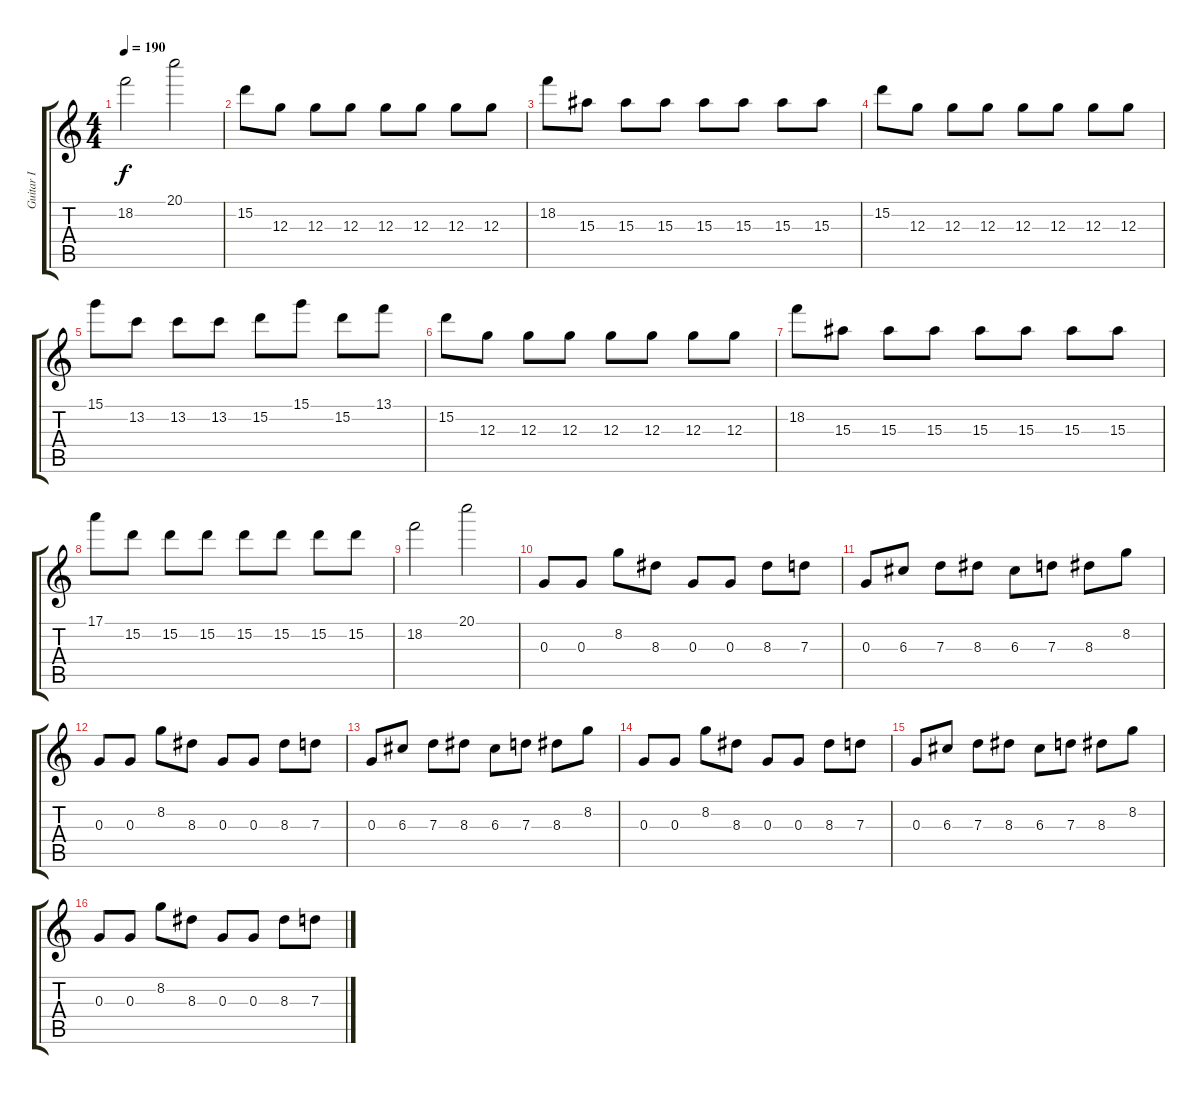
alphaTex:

\track ("Guitar I" "Guitar I") {instrument distortionguitar}
\staff {score tabs}
\tuning (E4 B3 G3 D3 A2 E2) {hide}
\ts (4 4)
\tempo 190
\clef g2
\ks c
18.2.2{dy f} 20.1.2 |
15.2.8 12.3.8 12.3.8 12.3.8 12.3.8 12.3.8 12.3.8 12.3.8 |
18.2.8 15.3.8 15.3.8 15.3.8 15.3.8 15.3.8 15.3.8 15.3.8 |
15.2.8 12.3.8 12.3.8 12.3.8 12.3.8 12.3.8 12.3.8 12.3.8 |
15.1.8 13.2.8 13.2.8 13.2.8 15.2.8 15.1.8 15.2.8 13.1.8 |
15.2.8 12.3.8 12.3.8 12.3.8 12.3.8 12.3.8 12.3.8 12.3.8 |
18.2.8 15.3.8 15.3.8 15.3.8 15.3.8 15.3.8 15.3.8 15.3.8 |
17.1.8 15.2.8 15.2.8 15.2.8 15.2.8 15.2.8 15.2.8 15.2.8 |
18.2.2 20.1.2 |
0.3.8 0.3.8 8.2.8 8.3.8 0.3.8 0.3.8 8.3.8 7.3.8 |
0.3.8 6.3.8 7.3.8 8.3.8 6.3.8 7.3.8 8.3.8 8.2.8 |
0.3.8 0.3.8 8.2.8 8.3.8 0.3.8 0.3.8 8.3.8 7.3.8 |
0.3.8 6.3.8 7.3.8 8.3.8 6.3.8 7.3.8 8.3.8 8.2.8 |
0.3.8 0.3.8 8.2.8 8.3.8 0.3.8 0.3.8 8.3.8 7.3.8 |
0.3.8 6.3.8 7.3.8 8.3.8 6.3.8 7.3.8 8.3.8 8.2.8 |
0.3.8 0.3.8 8.2.8 8.3.8 0.3.8 0.3.8 8.3.8 7.3.8
